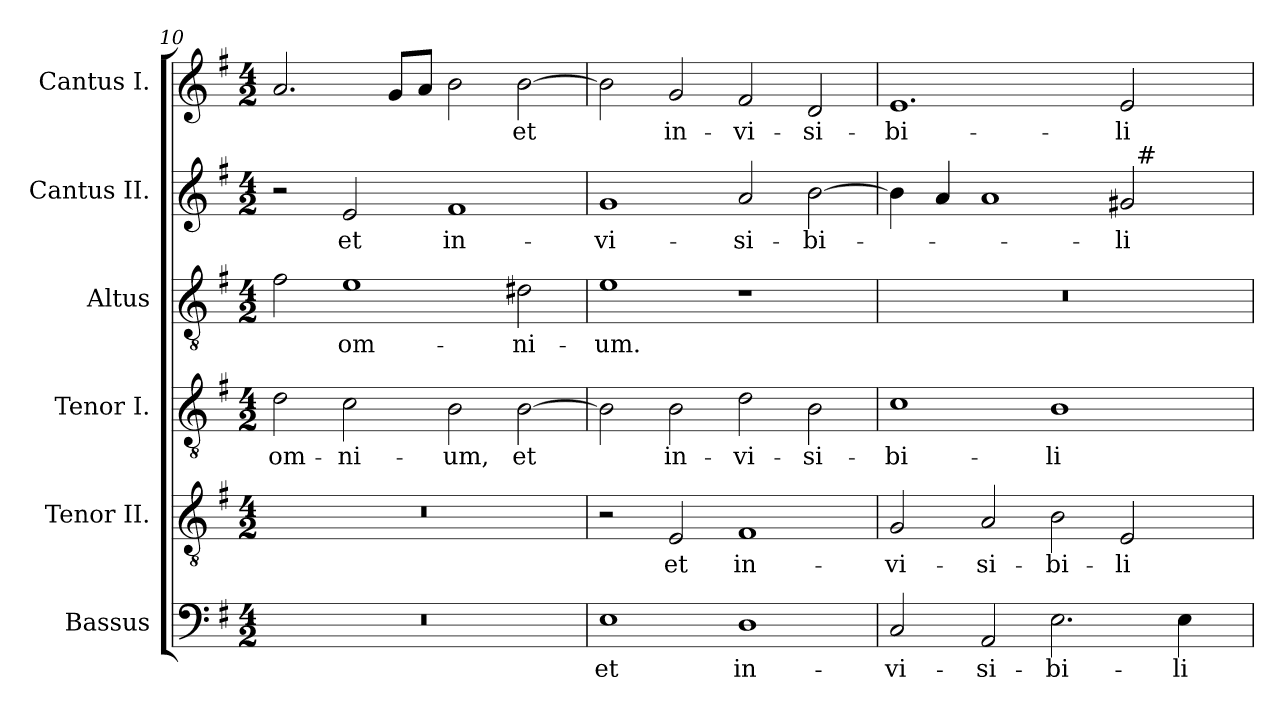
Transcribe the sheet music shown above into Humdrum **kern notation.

**kern	**text	**kern	**text	**kern	**text	**kern	**text	**kern	**text	**kern	**text
*part6	*part6	*part5	*part5	*part4	*part4	*part3	*part3	*part2	*part2	*part1	*part1
*staff6	*staff6	*staff5	*staff5	*staff4	*staff4	*staff3	*staff3	*staff2	*staff2	*staff1	*staff1
*I"Bassus	*	*I"Tenor II.	*	*I"Tenor I.	*	*I"Altus	*	*I"Cantus II.	*	*I"Cantus I.	*
*I'B.	*	*I'T. II.	*	*I'T. I.	*	*I'A.	*	*I'C. II	*	*I'C. I	*
*clefF4	*	*clefGv2	*	*clefGv2	*	*clefGv2	*	*clefG2	*	*clefG2	*
*	*	*ITrd7c12	*	*ITrd7c12	*	*ITrd7c12	*	*	*	*	*
*k[f#]	*	*k[f#]	*	*k[f#]	*	*k[f#]	*	*k[f#]	*	*k[f#]	*
*G:	*	*G:	*	*G:	*	*G:	*	*G:	*	*G:	*
*M4/2	*	*M4/2	*	*M4/2	*	*M4/2	*	*M4/2	*	*M4/2	*
=10	=10	=10	=10	=10	=10	=10	=10	=10	=10	=10	=10
!LO:N:vis=1	!	!LO:N:vis=1	!	!	!	!	!	!	!	!	!
!	!	!	!	!	!LO:LY:b:color=#000000	!	!	!	!	!	!
0r	.	0r	.	2Di\	om-	2F#i\	.	2r	.	2.ai/	.
!	!	!	!	!	!LO:LY:b:color=#000000	!	!	!	!	!	!
!	!	!	!	!	!	!	!LO:LY:b:color=#000000	!	!	!	!
!	!	!	!	!	!	!	!	!	!LO:LY:b:color=#000000	!	!
.	.	.	.	2Ci\	-ni-	1Ei	om-	2ei/	et	.	.
.	.	.	.	.	.	.	.	.	.	8gi/L	.
.	.	.	.	.	.	.	.	.	.	8ai/J	.
!	!	!	!	!	!LO:LY:b:color=#000000	!	!	!	!	!	!
!	!	!	!	!	!	!	!	!	!LO:LY:b:color=#000000	!	!
.	.	.	.	2BBi\	-um,	.	.	1f#i	in-	2bi\	.
!	!	!	!	!	!LO:LY:b:color=#000000	!	!	!	!	!	!
!	!	!	!	!	!	!	!LO:LY:b:color=#000000	!	!	!	!
!	!	!	!	!	!	!	!	!	!	!	!LO:LY:b:color=#000000
.	.	.	.	[2BBi\	et	2D#Xi\	-ni-	.	.	[2bi\	et
!!LO:LB:g=z
=11	=11	=11	=11	=11	=11	=11	=11	=11	=11	=11	=11
!	!LO:LY:b:color=#000000	!	!	!	!	!	!	!	!	!	!
!	!	!	!	!	!	!	!LO:LY:b:color=#000000	!	!	!	!
!	!	!	!	!	!	!	!	!	!LO:LY:b:color=#000000	!	!
1Ei	et	2r	.	2BBi\]	.	1Ei	-um.	1gi	-vi-	2bi\]	.
!	!	!	!LO:LY:b:color=#000000	!	!	!	!	!	!	!	!
!	!	!	!	!	!LO:LY:b:color=#000000	!	!	!	!	!	!
!	!	!	!	!	!	!	!	!	!	!	!LO:LY:b:color=#000000
.	.	2EEi/	et	2BBi\	in-	.	.	.	.	2gi/	in-
!	!LO:LY:b:color=#000000	!	!	!	!	!	!	!	!	!	!
!	!	!	!LO:LY:b:color=#000000	!	!	!	!	!	!	!	!
!	!	!	!	!	!LO:LY:b:color=#000000	!	!	!	!	!	!
!	!	!	!	!	!	!	!	!	!LO:LY:b:color=#000000	!	!
!	!	!	!	!	!	!	!	!	!	!	!LO:LY:b:color=#000000
1Di	in-	1FF#i	in-	2Di\	-vi-	1r	.	2ai/	-si-	2f#i/	-vi-
!	!	!	!	!	!LO:LY:b:color=#000000	!	!	!	!	!	!
!	!	!	!	!	!	!	!	!	!LO:LY:b:color=#000000	!	!
!	!	!	!	!	!	!	!	!	!	!	!LO:LY:b:color=#000000
.	.	.	.	2BBi\	-si-	.	.	[2bi\	-bi-	2di/	-si-
=12	=12	=12	=12	=12	=12	=12	=12	=12	=12	=12	=12
!	!LO:LY:b:color=#000000	!	!	!	!	!	!	!	!	!	!
!	!	!	!LO:LY:b:color=#000000	!	!	!	!	!	!	!	!
!	!	!	!	!	!LO:LY:b:color=#000000	!LO:N:vis=1	!	!	!	!	!
!	!	!	!	!	!	!	!	!	!	!	!LO:LY:b:color=#000000
*	*	*	*	*	*	*	*	*^	*	*	*
2Ci/	-vi-	2GGi/	-vi-	1Ci	-bi-	0r	.	4bi\]	1ryy	.	1.ei	-bi-
.	.	.	.	.	.	.	.	4ai/	.	.	.	.
!	!LO:LY:b:color=#000000	!	!	!	!	!	!	!	!	!	!	!
!	!	!	!LO:LY:b:color=#000000	!	!	!	!	!	!	!	!	!
2AAi/	-si-	2AAi/	-si-	.	.	.	.	1ai	.	.	.	.
!	!LO:LY:b:color=#000000	!	!	!	!	!	!	!	!	!	!	!
!	!	!	!LO:LY:b:color=#000000	!	!	!	!	!	!	!	!	!
!	!	!	!	!	!LO:LY:b:color=#000000	!	!	!	!	!	!	!
2.Ei\	-bi-	2BBi\	-bi-	1BBi	-li-	.	.	.	2ryy	.	.	.
!	!	!	!LO:LY:b:color=#000000	!	!	!	!	!	!	!	!	!
!	!	!	!	!	!	!	!	!	!	!LO:LY:b:color=#000000	!	!
!	!	!	!	!	!	!	!	!	!	!	!	!LO:LY:b:color=#000000
.	.	2EEi/	-li-	.	.	.	.	2g#i/	32ryy	-li-	2ei/	-li-
.	.	.	.	.	.	.	.	.	256ryy	.	.	.
!	!	!	!	!	!	!	!	!	!LO:TX:a:t=#	!	!	!
.	.	.	.	.	.	.	.	.	4ryy	.	.	.
!	!LO:LY:b:color=#000000	!	!	!	!	!	!	!	!	!	!	!
4Ei\	-li-	.	.	.	.	.	.	.	.	.	.	.
.	.	.	.	.	.	.	.	.	8ryy	.	.	.
.	.	.	.	.	.	.	.	.	16ryy	.	.	.
.	.	.	.	.	.	.	.	.	64..ryy	.	.	.
*	*	*	*	*	*	*	*	*v	*v	*	*	*
=	=	=	=	=	=	=	=	=	=	=	=
*-	*-	*-	*-	*-	*-	*-	*-	*-	*-	*-	*-
